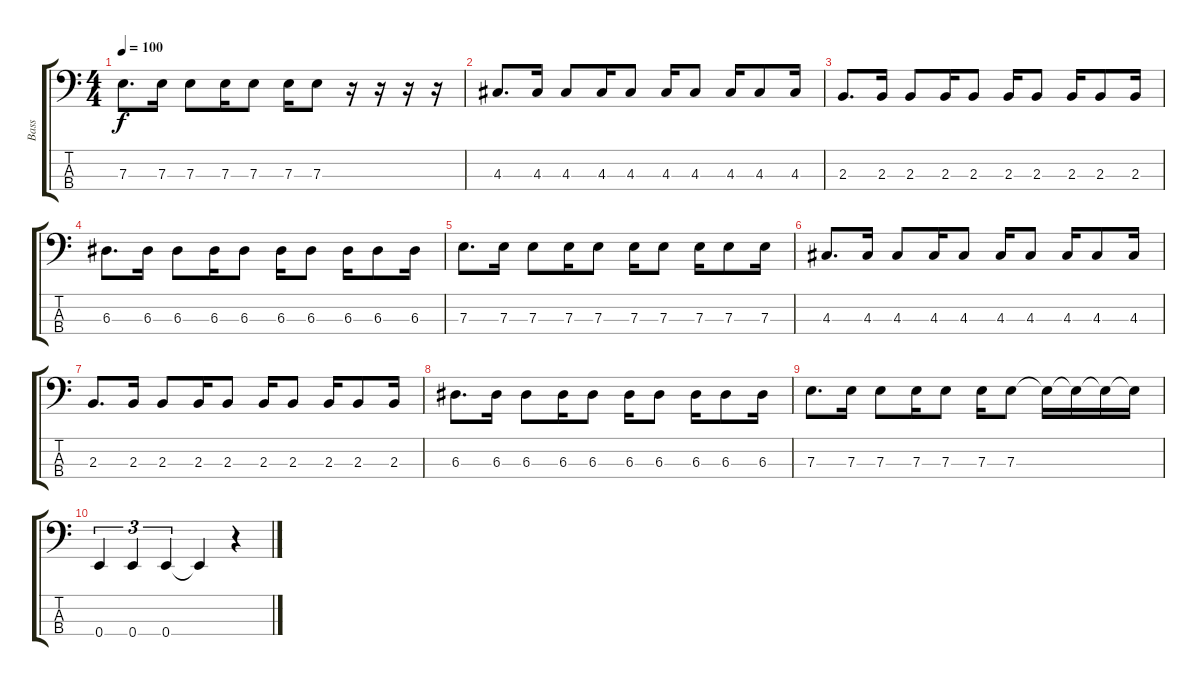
\track ("Bass" "Bass") {instrument electricbassfinger}
\staff {score tabs}
\tuning (G2 D2 A1 E1) {hide}
\ts (4 4)
\tempo 100
\clef f4
\ks c
7.3.8{d dy f} 7.3.16 7.3.8 7.3.16 7.3.8 7.3.16 7.3.8 r.16 r.16 r.16 r.16 |
4.3.8{d} 4.3.16 4.3.8 4.3.16 4.3.8 4.3.16 4.3.8 4.3.16 4.3.8 4.3.16 |
2.3.8{d} 2.3.16 2.3.8 2.3.16 2.3.8 2.3.16 2.3.8 2.3.16 2.3.8 2.3.16 |
6.3.8{d} 6.3.16 6.3.8 6.3.16 6.3.8 6.3.16 6.3.8 6.3.16 6.3.8 6.3.16 |
7.3.8{d} 7.3.16 7.3.8 7.3.16 7.3.8 7.3.16 7.3.8 7.3.16 7.3.8 7.3.16 |
4.3.8{d} 4.3.16 4.3.8 4.3.16 4.3.8 4.3.16 4.3.8 4.3.16 4.3.8 4.3.16 |
2.3.8{d} 2.3.16 2.3.8 2.3.16 2.3.8 2.3.16 2.3.8 2.3.16 2.3.8 2.3.16 |
6.3.8{d} 6.3.16 6.3.8 6.3.16 6.3.8 6.3.16 6.3.8 6.3.16 6.3.8 6.3.16 |
7.3.8{d} 7.3.16 7.3.8 7.3.16 7.3.8 7.3.16 7.3.8 7.3{t}.16 7.3{t}.16 7.3{t}.16 7.3{t}.16 |
0.4.4{tu (3 2)} 0.4.4{tu (3 2)} 0.4.4{tu (3 2)} 0.4{t}.4 r.4
